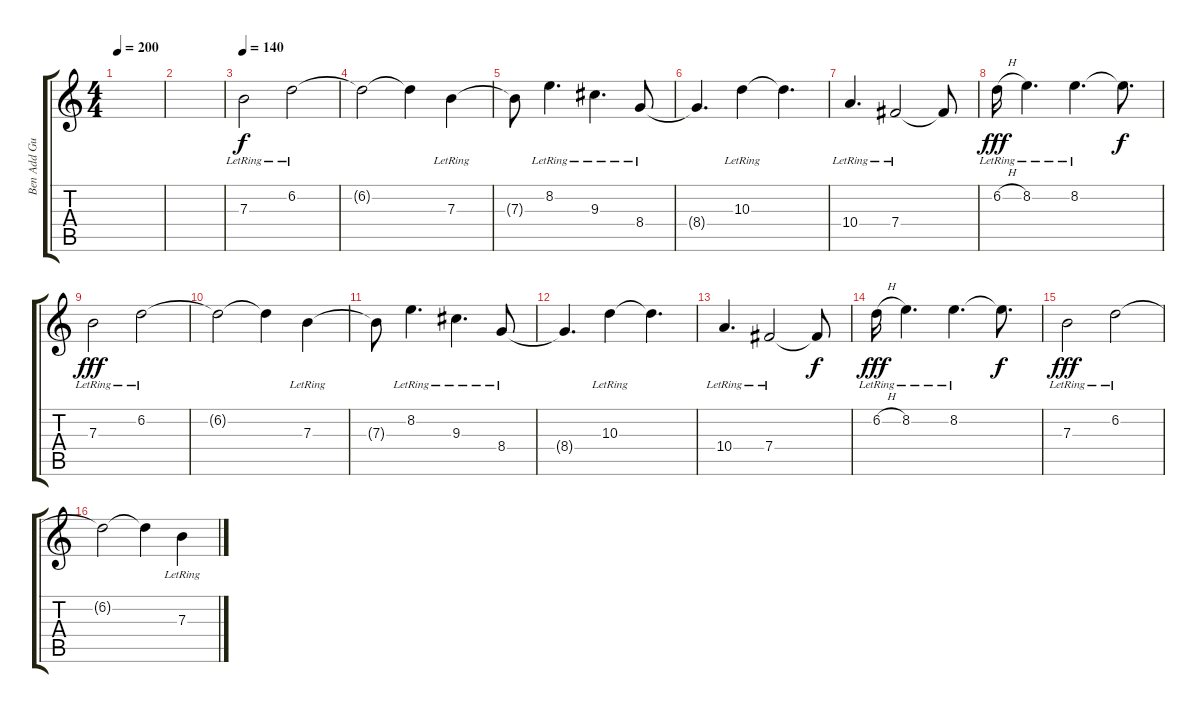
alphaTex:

\track ("Ben Add Guitar" "Ben Add Gu") {instrument electricguitarclean}
\staff {score tabs}
\tuning (Db4 Ab3 E3 B2 Gb2 B1) {hide}
\ts (4 4)
\tempo 200
\clef g2
\ks c
|
|
\tempo 140
7.3{lr}.2 6.2{lr}.2 |
6.2{t}.2 6.2{t}.4 7.3{lr}.4 |
7.3{t}.8 8.2{lr}.4{d} 9.3{lr}.4{d} 8.4{lr}.8 |
8.4{t}.4{d} 10.3{lr}.4 10.3{t}.4{d} |
10.4{lr}.4{d} 7.4{lr}.2 7.4{t}.8{dy f} |
6.2{h lr}.16{dy fff} 8.2{lr}.4{d} 8.2{lr}.4{d} 8.2{t}.8{d dy f} |
7.3{lr}.2{dy fff} 6.2{lr}.2 |
6.2{t}.2 6.2{t}.4 7.3{lr}.4 |
7.3{t}.8 8.2{lr}.4{d} 9.3{lr}.4{d} 8.4{lr}.8 |
8.4{t}.4{d} 10.3{lr}.4 10.3{t}.4{d} |
10.4{lr}.4{d} 7.4{lr}.2 7.4{t}.8{dy f} |
6.2{h lr}.16{dy fff} 8.2{lr}.4{d} 8.2{lr}.4{d} 8.2{t}.8{d dy f} |
7.3{lr}.2{dy fff} 6.2{lr}.2 |
6.2{t}.2 6.2{t}.4 7.3{lr}.4
